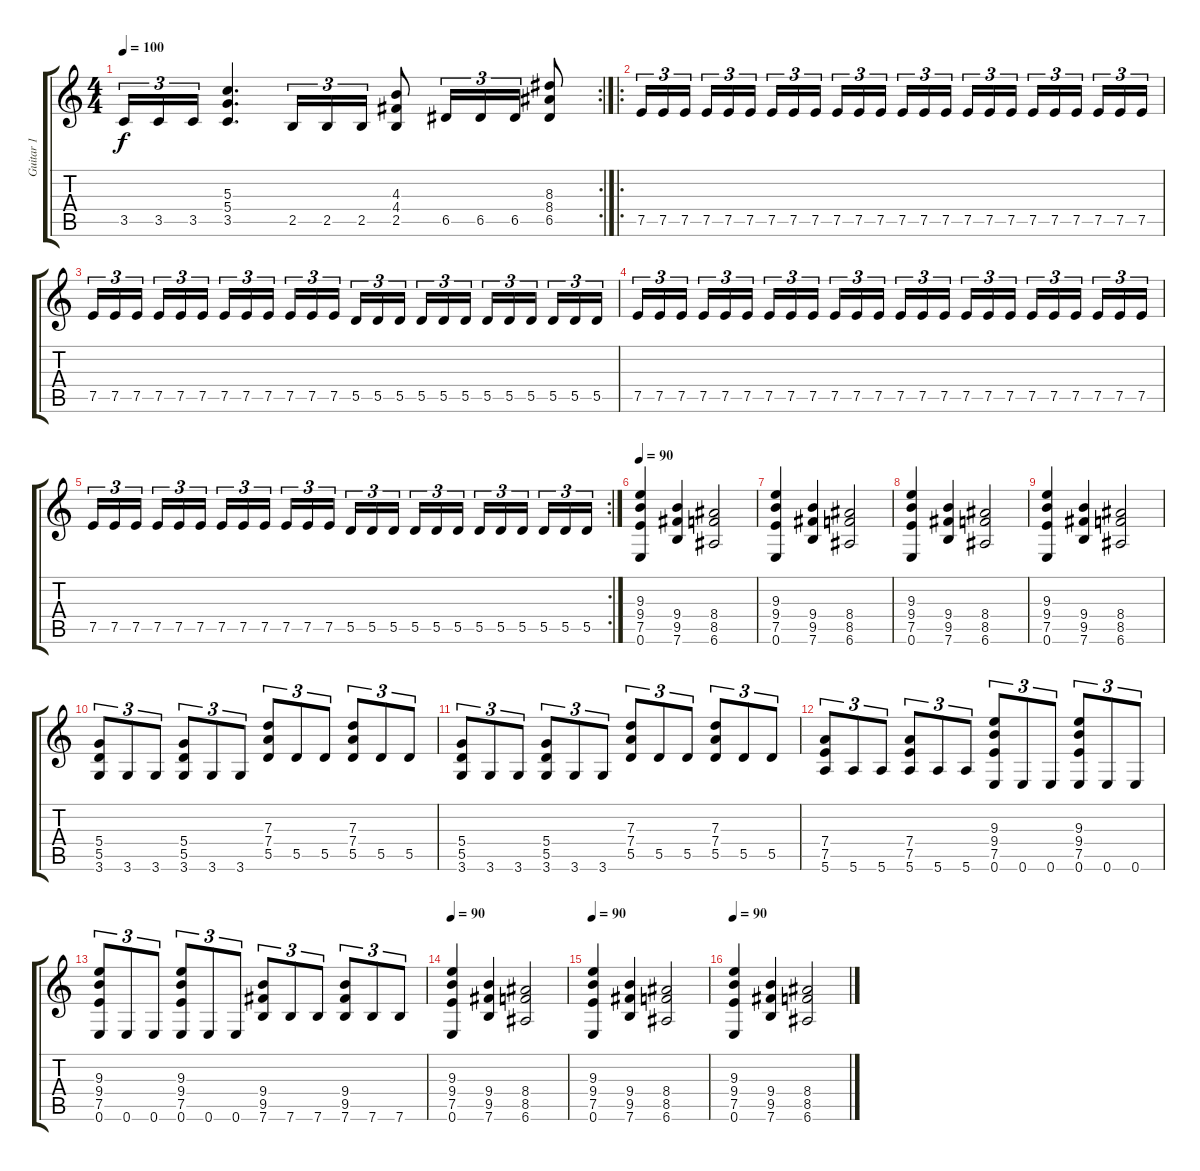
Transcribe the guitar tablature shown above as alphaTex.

\track ("Guitar 1" "Guitar 1") {instrument overdrivenguitar}
\staff {score tabs}
\tuning (E4 B3 G3 D3 A2 E2) {hide}
\rc 2
\ts (4 4)
\tempo 100
\clef g2
\ks c
3.5.16{tu (3 2) dy f} 3.5.16{tu (3 2)} 3.5.16{tu (3 2)} (5.3 5.4 3.5).4{d} 2.5.16{tu (3 2)} 2.5.16{tu (3 2)} 2.5.16{tu (3 2)} (4.3 4.4 2.5).8 6.5.16{tu (3 2)} 6.5.16{tu (3 2)} 6.5.16{tu (3 2)} (8.3 8.4 6.5).8 |
\ro
7.5.16{tu (3 2)} 7.5.16{tu (3 2)} 7.5.16{tu (3 2) beam splitsecondary} 7.5.16{tu (3 2)} 7.5.16{tu (3 2)} 7.5.16{tu (3 2)} 7.5.16{tu (3 2)} 7.5.16{tu (3 2)} 7.5.16{tu (3 2) beam splitsecondary} 7.5.16{tu (3 2)} 7.5.16{tu (3 2)} 7.5.16{tu (3 2)} 7.5.16{tu (3 2)} 7.5.16{tu (3 2)} 7.5.16{tu (3 2) beam splitsecondary} 7.5.16{tu (3 2)} 7.5.16{tu (3 2)} 7.5.16{tu (3 2)} 7.5.16{tu (3 2)} 7.5.16{tu (3 2)} 7.5.16{tu (3 2) beam splitsecondary} 7.5.16{tu (3 2)} 7.5.16{tu (3 2)} 7.5.16{tu (3 2)} |
7.5.16{tu (3 2)} 7.5.16{tu (3 2)} 7.5.16{tu (3 2) beam splitsecondary} 7.5.16{tu (3 2)} 7.5.16{tu (3 2)} 7.5.16{tu (3 2)} 7.5.16{tu (3 2)} 7.5.16{tu (3 2)} 7.5.16{tu (3 2) beam splitsecondary} 7.5.16{tu (3 2)} 7.5.16{tu (3 2)} 7.5.16{tu (3 2)} 5.5.16{tu (3 2)} 5.5.16{tu (3 2)} 5.5.16{tu (3 2) beam splitsecondary} 5.5.16{tu (3 2)} 5.5.16{tu (3 2)} 5.5.16{tu (3 2)} 5.5.16{tu (3 2)} 5.5.16{tu (3 2)} 5.5.16{tu (3 2) beam splitsecondary} 5.5.16{tu (3 2)} 5.5.16{tu (3 2)} 5.5.16{tu (3 2)} |
7.5.16{tu (3 2)} 7.5.16{tu (3 2)} 7.5.16{tu (3 2) beam splitsecondary} 7.5.16{tu (3 2)} 7.5.16{tu (3 2)} 7.5.16{tu (3 2)} 7.5.16{tu (3 2)} 7.5.16{tu (3 2)} 7.5.16{tu (3 2) beam splitsecondary} 7.5.16{tu (3 2)} 7.5.16{tu (3 2)} 7.5.16{tu (3 2)} 7.5.16{tu (3 2)} 7.5.16{tu (3 2)} 7.5.16{tu (3 2) beam splitsecondary} 7.5.16{tu (3 2)} 7.5.16{tu (3 2)} 7.5.16{tu (3 2)} 7.5.16{tu (3 2)} 7.5.16{tu (3 2)} 7.5.16{tu (3 2) beam splitsecondary} 7.5.16{tu (3 2)} 7.5.16{tu (3 2)} 7.5.16{tu (3 2)} |
\rc 2
7.5.16{tu (3 2)} 7.5.16{tu (3 2)} 7.5.16{tu (3 2) beam splitsecondary} 7.5.16{tu (3 2)} 7.5.16{tu (3 2)} 7.5.16{tu (3 2)} 7.5.16{tu (3 2)} 7.5.16{tu (3 2)} 7.5.16{tu (3 2) beam splitsecondary} 7.5.16{tu (3 2)} 7.5.16{tu (3 2)} 7.5.16{tu (3 2)} 5.5.16{tu (3 2)} 5.5.16{tu (3 2)} 5.5.16{tu (3 2) beam splitsecondary} 5.5.16{tu (3 2)} 5.5.16{tu (3 2)} 5.5.16{tu (3 2)} 5.5.16{tu (3 2)} 5.5.16{tu (3 2)} 5.5.16{tu (3 2) beam splitsecondary} 5.5.16{tu (3 2)} 5.5.16{tu (3 2)} 5.5.16{tu (3 2)} |
\tempo 90
(9.3 9.4 7.5 0.6).4 (9.4 9.5 7.6).4 (8.4 8.5 6.6).2 |
(9.3 9.4 7.5 0.6).4 (9.4 9.5 7.6).4 (8.4 8.5 6.6).2 |
(9.3 9.4 7.5 0.6).4 (9.4 9.5 7.6).4 (8.4 8.5 6.6).2 |
(9.3 9.4 7.5 0.6).4 (9.4 9.5 7.6).4 (8.4 8.5 6.6).2 |
(5.4 5.5 3.6).8{tu (3 2)} 3.6.8{tu (3 2)} 3.6.8{tu (3 2)} (5.4 5.5 3.6).8{tu (3 2)} 3.6.8{tu (3 2)} 3.6.8{tu (3 2)} (7.3 7.4 5.5).8{tu (3 2)} 5.5.8{tu (3 2)} 5.5.8{tu (3 2)} (7.3 7.4 5.5).8{tu (3 2)} 5.5.8{tu (3 2)} 5.5.8{tu (3 2)} |
(5.4 5.5 3.6).8{tu (3 2)} 3.6.8{tu (3 2)} 3.6.8{tu (3 2)} (5.4 5.5 3.6).8{tu (3 2)} 3.6.8{tu (3 2)} 3.6.8{tu (3 2)} (7.3 7.4 5.5).8{tu (3 2)} 5.5.8{tu (3 2)} 5.5.8{tu (3 2)} (7.3 7.4 5.5).8{tu (3 2)} 5.5.8{tu (3 2)} 5.5.8{tu (3 2)} |
(7.4 7.5 5.6).8{tu (3 2)} 5.6.8{tu (3 2)} 5.6.8{tu (3 2)} (7.4 7.5 5.6).8{tu (3 2)} 5.6.8{tu (3 2)} 5.6.8{tu (3 2)} (9.3 9.4 7.5 0.6).8{tu (3 2)} 0.6.8{tu (3 2)} 0.6.8{tu (3 2)} (9.3 9.4 7.5 0.6).8{tu (3 2)} 0.6.8{tu (3 2)} 0.6.8{tu (3 2)} |
(9.3 9.4 7.5 0.6).8{tu (3 2)} 0.6.8{tu (3 2)} 0.6.8{tu (3 2)} (9.3 9.4 7.5 0.6).8{tu (3 2)} 0.6.8{tu (3 2)} 0.6.8{tu (3 2)} (9.4 9.5 7.6).8{tu (3 2)} 7.6.8{tu (3 2)} 7.6.8{tu (3 2)} (9.4 9.5 7.6).8{tu (3 2)} 7.6.8{tu (3 2)} 7.6.8{tu (3 2)} |
\tempo 90
(9.3 9.4 7.5 0.6).4 (9.4 9.5 7.6).4 (8.4 8.5 6.6).2 |
\tempo 90
(9.3 9.4 7.5 0.6).4 (9.4 9.5 7.6).4 (8.4 8.5 6.6).2 |
\tempo 90
(9.3 9.4 7.5 0.6).4 (9.4 9.5 7.6).4 (8.4 8.5 6.6).2
